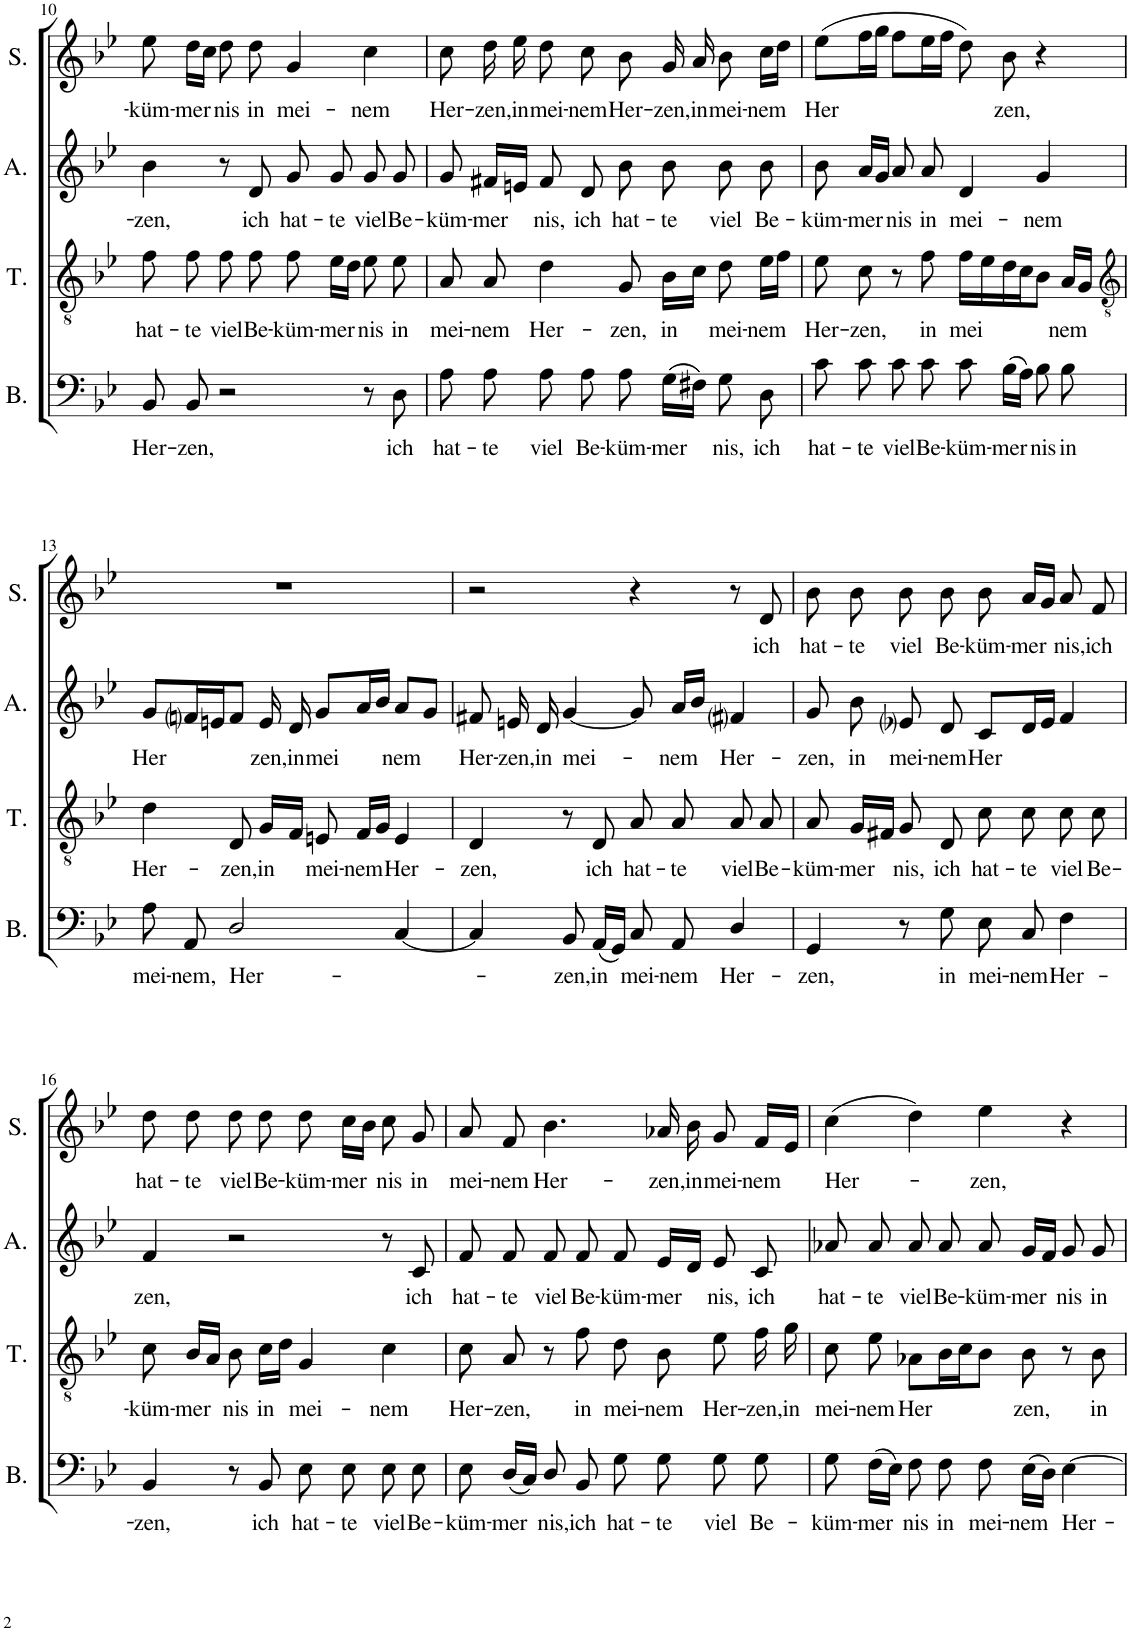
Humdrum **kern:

**kern	**text	**kern	**text	**kern	**text	**kern	**text
*part4	*part4	*part3	*part3	*part2	*part2	*part1	*part1
*staff4	*staff4	*staff3	*staff3	*staff2	*staff2	*staff1	*staff1
*I"Bass	*	*I"Tenor	*	*I"Alto	*	*I"Soprano	*
*I'B.	*	*I'T.	*	*I'A.	*	*I'S.	*
!!LO:PB:g=z
*clefF4	*	*clefGv2	*	*clefG2	*	*clefG2	*
*k[b-e-]	*	*k[b-e-]	*	*k[b-e-]	*	*k[b-e-]	*
*M4/4	*	*M4/4	*	*M4/4	*	*M4/4	*
*met(c)	*	*met(c)	*	*met(c)	*	*met(c)	*
=10	=10	=10	=10	=10	=10	=10	=10
!	!LO:LY:b	!	!LO:LY:b	!	!LO:LY:b	!	!LO:LY:b
8BB-/	Her-	8f\	hat-	4b-\	-zen,	8ee-\	-küm-
!	!LO:LY:b	!	!LO:LY:b	!	!	!	!LO:LY:b
8BB-/	-zen,	8f\	-te	.	.	16dd\LL	-mer
.	.	.	.	.	.	16cc\JJ	.
!	!	!	!LO:LY:b	!	!	!	!LO:LY:b
2r	.	8f\	viel	8r	.	8dd\	nis
!	!	!	!LO:LY:b	!	!LO:LY:b	!	!LO:LY:b
.	.	8f\	Be-	8d/	ich	8dd\	in
!	!	!	!LO:LY:b	!	!LO:LY:b	!	!LO:LY:b
.	.	8f\	-küm-	8g/	hat-	4g/	mei-
!	!	!	!LO:LY:b	!	!LO:LY:b	!	!
.	.	16e-\LL	-mer	8g/	-te	.	.
.	.	16d\JJ	.	.	.	.	.
!	!	!	!LO:LY:b	!	!LO:LY:b	!	!LO:LY:b
8r	.	8e-\	nis	8g/	viel	4cc\	-nem
!	!LO:LY:b	!	!LO:LY:b	!	!LO:LY:b	!	!
8D\	ich	8e-\	in	8g/	Be-	.	.
=11	=11	=11	=11	=11	=11	=11	=11
!	!LO:LY:b	!	!LO:LY:b	!	!LO:LY:b	!	!LO:LY:b
8A\	hat-	8A/	mei-	8g/	-küm-	8cc\	Her-
!	!LO:LY:b	!	!LO:LY:b	!	!LO:LY:b	!	!LO:LY:b
8A\	-te	8A/	-nem	16f#X/LL	-mer	16dd\	-zen,
!	!	!	!	!	!	!	!LO:LY:b
.	.	.	.	16en/JJ	.	16ee-\	in
!	!LO:LY:b	!	!LO:LY:b	!	!LO:LY:b	!	!LO:LY:b
8A\	viel	4d\	Her-	8f#/	nis,	8dd\	mei-
!	!LO:LY:b	!	!	!	!LO:LY:b	!	!LO:LY:b
8A\	Be-	.	.	8d/	ich	8cc\	-nem
!	!LO:LY:b	!	!LO:LY:b	!	!LO:LY:b	!	!LO:LY:b
8A\	-küm-	8G/	-zen,	8b-\	hat-	8b-\	Her-
!	!LO:LY:b	!	!LO:LY:b	!	!LO:LY:b	!	!LO:LY:b
(16G\LL	-mer	16B-\LL	in	8b-\	-te	16g/	-zen,
!	!	!	!	!	!	!	!LO:LY:b
16F#X\JJ)	.	16c\JJ	.	.	.	16a/	in
!	!LO:LY:b	!	!LO:LY:b	!	!LO:LY:b	!	!LO:LY:b
8G\	nis,	8d\	mei-	8b-\	viel	8b-\	mei-
!	!LO:LY:b	!	!LO:LY:b	!	!LO:LY:b	!	!LO:LY:b
8D\	ich	16e-\LL	-nem	8b-\	Be-	16cc\LL	-nem
.	.	16f\JJ	.	.	.	16dd\JJ	.
=12	=12	=12	=12	=12	=12	=12	=12
!	!LO:LY:b	!	!LO:LY:b	!	!LO:LY:b	!	!LO:LY:b
8c\	hat-	8e-\	Her-	8b-\	-küm-	(8ee-\L	Her
!	!LO:LY:b	!	!LO:LY:b	!	!LO:LY:b	!	!
8c\	-te	8c\	-zen,	16a/LL	-mer	16ff\L	.
.	.	.	.	16g/JJ	.	16gg\JJ	.
!	!LO:LY:b	!	!	!	!LO:LY:b	!	!
8c\	viel	8r	.	8a/	nis	8ff\L	.
!	!LO:LY:b	!	!LO:LY:b	!	!LO:LY:b	!	!
8c\	Be-	8f\	in	8a/	in	16ee-\L	.
.	.	.	.	.	.	16ff\JJ	.
!	!LO:LY:b	!	!LO:LY:b	!	!LO:LY:b	!	!
8c\	-küm-	16f\LL	mei	4d/	mei-	8dd\)	.
.	.	16e-\	.	.	.	.	.
!	!LO:LY:b	!	!	!	!	!	!LO:LY:b
(16B-\LL	-mer	16d\	.	.	.	8b-\	zen,
16A\JJ)	.	16c\J	.	.	.	.	.
!	!LO:LY:b	!	!	!	!LO:LY:b	!	!
8B-\	nis	8B-\J	.	4g/	-nem	4r	.
!	!LO:LY:b	!	!LO:LY:b	!	!	!	!
8B-\	in	16A/LL	nem	.	.	.	.
.	.	16G/JJ	.	.	.	.	.
!!LO:LB:g=z
=13	=13	=13	=13	=13	=13	=13	=13
*	*	*clefGv2	*	*	*	*	*
!	!LO:LY:b	!	!LO:LY:b	!	!LO:LY:b	!	!
8A\	mei-	4d\	Her-	8g/L	Her	1r	.
!	!LO:LY:b	!	!	!	!	!	!
8AA/	-nem,	.	.	16fni/L	.	.	.
.	.	.	.	16en/J	.	.	.
!	!LO:LY:b	!	!LO:LY:b	!	!	!	!
2D/	Her-	8D/	-zen,	8f/J	.	.	.
!	!	!	!LO:LY:b	!	!LO:LY:b	!	!
.	.	16G/LL	in	16e/	zen,	.	.
!	!	!	!	!	!LO:LY:b	!	!
.	.	16F/JJ	.	16d/	in	.	.
!	!	!	!LO:LY:b	!	!LO:LY:b	!	!
.	.	8En/	mei-	8g/L	mei	.	.
!	!	!	!LO:LY:b	!	!	!	!
.	.	16F/LL	-nem	16a/L	.	.	.
.	.	16G/JJ	.	16b-/JJ	.	.	.
!	!	!	!LO:LY:b	!	!LO:LY:b	!	!
[4C/	.	4E/	Her-	8a/L	nem	.	.
.	.	.	.	8g/J	.	.	.
=14	=14	=14	=14	=14	=14	=14	=14
!	!	!	!LO:LY:b	!	!LO:LY:b	!	!
4C/]	.	4D/	-zen,	8f#X/	Her-	2r	.
!	!	!	!	!	!LO:LY:b	!	!
.	.	.	.	16en/	-zen,	.	.
!	!	!	!	!	!LO:LY:b	!	!
.	.	.	.	16d/	in	.	.
!	!LO:LY:b	!	!	!	!LO:LY:b	!	!
8BB-/	-zen,	8r	.	[4g/	mei-	.	.
!	!LO:LY:b	!	!LO:LY:b	!	!	!	!
(16AA/LL	in	8D/	ich	.	.	.	.
16GG/JJ)	.	.	.	.	.	.	.
!	!LO:LY:b	!	!LO:LY:b	!	!	!	!
8C/	mei-	8A/	hat-	8g/]	.	4r	.
!	!LO:LY:b	!	!LO:LY:b	!	!LO:LY:b	!	!
8AA/	-nem	8A/	-te	16a/LL	-nem	.	.
.	.	.	.	16b-/JJ	.	.	.
!	!LO:LY:b	!	!LO:LY:b	!	!LO:LY:b	!	!
4D/	Her-	8A/	viel	4f#i/	Her-	8r	.
!	!	!	!LO:LY:b	!	!	!	!LO:LY:b
.	.	8A/	Be-	.	.	8d/	ich
=15	=15	=15	=15	=15	=15	=15	=15
!	!LO:LY:b	!	!LO:LY:b	!	!LO:LY:b	!	!LO:LY:b
4GG/	-zen,	8A/	-küm-	8g/	-zen,	8b-\	hat-
!	!	!	!LO:LY:b	!	!LO:LY:b	!	!LO:LY:b
.	.	16G/LL	-mer	8b-\	in	8b-\	-te
.	.	16F#X/JJ	.	.	.	.	.
!	!	!	!LO:LY:b	!	!LO:LY:b	!	!LO:LY:b
8r	.	8G/	nis,	8e-i/	mei-	8b-\	viel
!	!LO:LY:b	!	!LO:LY:b	!	!LO:LY:b	!	!LO:LY:b
8G\	in	8D/	ich	8d/	-nem	8b-\	Be-
!	!LO:LY:b	!	!LO:LY:b	!	!LO:LY:b	!	!LO:LY:b
8E-\	mei-	8c\	hat-	8c/L	Her	8b-\	-küm-
!	!LO:LY:b	!	!LO:LY:b	!	!	!	!LO:LY:b
8C/	-nem	8c\	-te	16d/L	.	16a/LL	-mer
.	.	.	.	16e-/JJ	.	16g/JJ	.
!	!LO:LY:b	!	!LO:LY:b	!	!	!	!LO:LY:b
4F\	Her-	8c\	viel	4f/	.	8a/	nis,
!	!	!	!LO:LY:b	!	!	!	!LO:LY:b
.	.	8c\	Be-	.	.	8f/	ich
!!LO:LB:g=z
=16	=16	=16	=16	=16	=16	=16	=16
!	!LO:LY:b	!	!LO:LY:b	!	!LO:LY:b	!	!LO:LY:b
4BB-/	-zen,	8c\	-küm-	4f/	zen,	8dd\	hat-
!	!	!	!LO:LY:b	!	!	!	!LO:LY:b
.	.	16B-/LL	-mer	.	.	8dd\	-te
.	.	16A/JJ	.	.	.	.	.
!	!	!	!LO:LY:b	!	!	!	!LO:LY:b
8r	.	8B-\	nis	2r	.	8dd\	viel
!	!LO:LY:b	!	!LO:LY:b	!	!	!	!LO:LY:b
8BB-/	ich	16c\LL	in	.	.	8dd\	Be-
.	.	16d\JJ	.	.	.	.	.
!	!LO:LY:b	!	!LO:LY:b	!	!	!	!LO:LY:b
8E-\	hat-	4G/	mei-	.	.	8dd\	-küm-
!	!LO:LY:b	!	!	!	!	!	!LO:LY:b
8E-\	-te	.	.	.	.	16cc\LL	-mer
.	.	.	.	.	.	16b-\JJ	.
!	!LO:LY:b	!	!LO:LY:b	!	!	!	!LO:LY:b
8E-\	viel	4c\	-nem	8r	.	8cc\	nis
!	!LO:LY:b	!	!	!	!LO:LY:b	!	!LO:LY:b
8E-\	Be-	.	.	8c/	ich	8g/	in
=17	=17	=17	=17	=17	=17	=17	=17
!	!LO:LY:b	!	!LO:LY:b	!	!LO:LY:b	!	!LO:LY:b
8E-\	-küm-	8c\	Her-	8f/	hat-	8a/	mei-
!	!LO:LY:b	!	!LO:LY:b	!	!LO:LY:b	!	!LO:LY:b
(16D/LL	-mer	8A/	-zen,	8f/	-te	8f/	-nem
16C/JJ)	.	.	.	.	.	.	.
!	!LO:LY:b	!	!	!	!LO:LY:b	!	!LO:LY:b
8D/	nis,	8r	.	8f/	viel	4.b-\	Her-
!	!LO:LY:b	!	!LO:LY:b	!	!LO:LY:b	!	!
8BB-/	ich	8f\	in	8f/	Be-	.	.
!	!LO:LY:b	!	!LO:LY:b	!	!LO:LY:b	!	!
8G\	hat-	8d\	mei-	8f/	-küm-	.	.
!	!LO:LY:b	!	!LO:LY:b	!	!LO:LY:b	!	!LO:LY:b
8G\	-te	8B-\	-nem	16e-/LL	-mer	16a-X/	-zen,
!	!	!	!	!	!	!	!LO:LY:b
.	.	.	.	16d/JJ	.	16b-\	in
!	!LO:LY:b	!	!LO:LY:b	!	!LO:LY:b	!	!LO:LY:b
8G\	viel	8e-\	Her-	8e-/	nis,	8g/	mei-
!	!LO:LY:b	!	!LO:LY:b	!	!LO:LY:b	!	!LO:LY:b
8G\	Be-	16f\	-zen,	8c/	ich	16f/LL	-nem
!	!	!	!LO:LY:b	!	!	!	!
.	.	16g\	in	.	.	16e-/JJ	.
=18	=18	=18	=18	=18	=18	=18	=18
!	!LO:LY:b	!	!LO:LY:b	!	!LO:LY:b	!	!LO:LY:b
8G\	-küm-	8c\	mei-	8a-X/	hat-	(4cc\	Her-
!	!LO:LY:b	!	!LO:LY:b	!	!LO:LY:b	!	!
(16F\LL	-mer	8e-\	-nem	8a-/	-te	.	.
16E-\JJ)	.	.	.	.	.	.	.
!	!LO:LY:b	!	!LO:LY:b	!	!LO:LY:b	!	!
8F\	nis	8A-X\L	Her	8a-/	viel	4dd\)	.
!	!LO:LY:b	!	!	!	!LO:LY:b	!	!
8F\	in	16B-\L	.	8a-/	Be-	.	.
.	.	16c\J	.	.	.	.	.
!	!LO:LY:b	!	!	!	!LO:LY:b	!	!LO:LY:b
8F\	mei-	8B-\J	.	8a-/	-küm-	4ee-\	-zen,
!	!LO:LY:b	!	!LO:LY:b	!	!LO:LY:b	!	!
(16E-\LL	-nem	8B-\	zen,	16g/LL	-mer	.	.
16D\JJ)	.	.	.	16f/JJ	.	.	.
!	!LO:LY:b	!	!	!	!LO:LY:b	!	!
[4E-\	Her-	8r	.	8g/	nis	4r	.
!	!	!	!LO:LY:b	!	!LO:LY:b	!	!
.	.	8B-\	in	8g/	in	.	.
=	=	=	=	=	=	=	=
*-	*-	*-	*-	*-	*-	*-	*-
